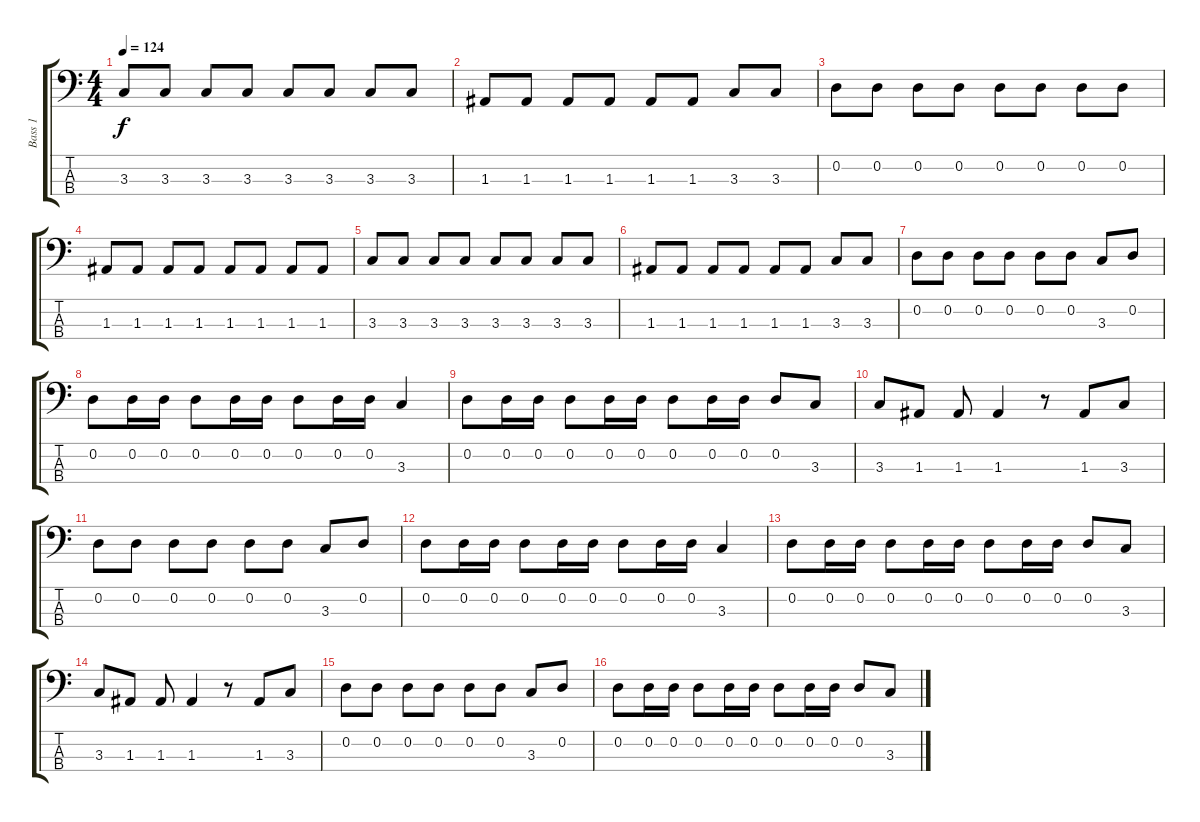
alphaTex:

\track ("Bass 1" "Bass 1") {instrument electricbasspick}
\staff {score tabs}
\tuning (G2 D2 A1 E1) {hide}
\ts (4 4)
\tempo 124
\clef f4
\ks c
3.3.8{dy f} 3.3.8 3.3.8 3.3.8 3.3.8 3.3.8 3.3.8 3.3.8 |
1.3.8 1.3.8 1.3.8 1.3.8 1.3.8 1.3.8 3.3.8 3.3.8 |
0.2.8 0.2.8 0.2.8 0.2.8 0.2.8 0.2.8 0.2.8 0.2.8 |
1.3.8 1.3.8 1.3.8 1.3.8 1.3.8 1.3.8 1.3.8 1.3.8 |
3.3.8 3.3.8 3.3.8 3.3.8 3.3.8 3.3.8 3.3.8 3.3.8 |
1.3.8 1.3.8 1.3.8 1.3.8 1.3.8 1.3.8 3.3.8 3.3.8 |
0.2.8 0.2.8 0.2.8 0.2.8 0.2.8 0.2.8 3.3.8 0.2.8 |
0.2.8 0.2.16 0.2.16 0.2.8 0.2.16 0.2.16 0.2.8 0.2.16 0.2.16 3.3.4 |
0.2.8 0.2.16 0.2.16 0.2.8 0.2.16 0.2.16 0.2.8 0.2.16 0.2.16 0.2.8 3.3.8 |
3.3.8 1.3.8 1.3.8 1.3.4 r.8 1.3.8 3.3.8 |
0.2.8 0.2.8 0.2.8 0.2.8 0.2.8 0.2.8 3.3.8 0.2.8 |
0.2.8 0.2.16 0.2.16 0.2.8 0.2.16 0.2.16 0.2.8 0.2.16 0.2.16 3.3.4 |
0.2.8 0.2.16 0.2.16 0.2.8 0.2.16 0.2.16 0.2.8 0.2.16 0.2.16 0.2.8 3.3.8 |
3.3.8 1.3.8 1.3.8 1.3.4 r.8 1.3.8 3.3.8 |
0.2.8 0.2.8 0.2.8 0.2.8 0.2.8 0.2.8 3.3.8 0.2.8 |
0.2.8 0.2.16 0.2.16 0.2.8 0.2.16 0.2.16 0.2.8 0.2.16 0.2.16 0.2.8 3.3.8
